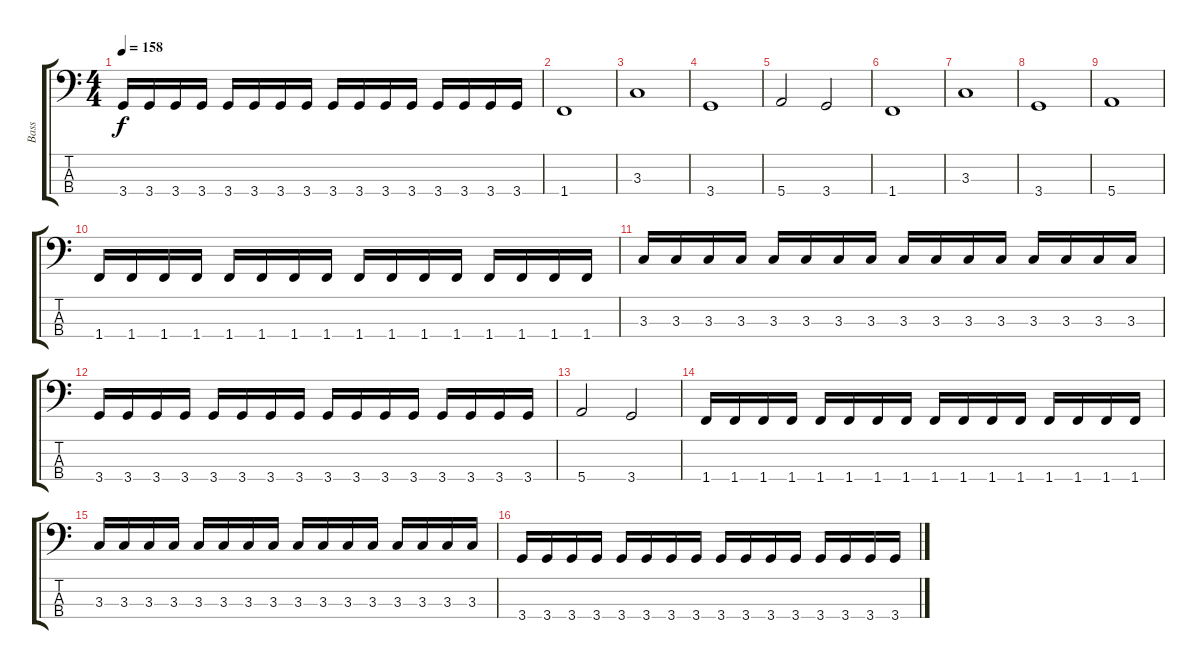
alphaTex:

\track ("Bass" "Bass") {instrument electricbasspick}
\staff {score tabs}
\tuning (G2 D2 A1 E1) {hide}
\ts (4 4)
\tempo 158
\clef f4
\ks c
3.4.16{dy f} 3.4.16 3.4.16 3.4.16 3.4.16 3.4.16 3.4.16 3.4.16 3.4.16 3.4.16 3.4.16 3.4.16 3.4.16 3.4.16 3.4.16 3.4.16 |
1.4.1 |
3.3.1 |
3.4.1 |
5.4.2 3.4.2 |
1.4.1 |
3.3.1 |
3.4.1 |
5.4.1 |
1.4.16 1.4.16 1.4.16 1.4.16 1.4.16 1.4.16 1.4.16 1.4.16 1.4.16 1.4.16 1.4.16 1.4.16 1.4.16 1.4.16 1.4.16 1.4.16 |
3.3.16 3.3.16 3.3.16 3.3.16 3.3.16 3.3.16 3.3.16 3.3.16 3.3.16 3.3.16 3.3.16 3.3.16 3.3.16 3.3.16 3.3.16 3.3.16 |
3.4.16 3.4.16 3.4.16 3.4.16 3.4.16 3.4.16 3.4.16 3.4.16 3.4.16 3.4.16 3.4.16 3.4.16 3.4.16 3.4.16 3.4.16 3.4.16 |
5.4.2 3.4.2 |
1.4.16 1.4.16 1.4.16 1.4.16 1.4.16 1.4.16 1.4.16 1.4.16 1.4.16 1.4.16 1.4.16 1.4.16 1.4.16 1.4.16 1.4.16 1.4.16 |
3.3.16 3.3.16 3.3.16 3.3.16 3.3.16 3.3.16 3.3.16 3.3.16 3.3.16 3.3.16 3.3.16 3.3.16 3.3.16 3.3.16 3.3.16 3.3.16 |
3.4.16 3.4.16 3.4.16 3.4.16 3.4.16 3.4.16 3.4.16 3.4.16 3.4.16 3.4.16 3.4.16 3.4.16 3.4.16 3.4.16 3.4.16 3.4.16
